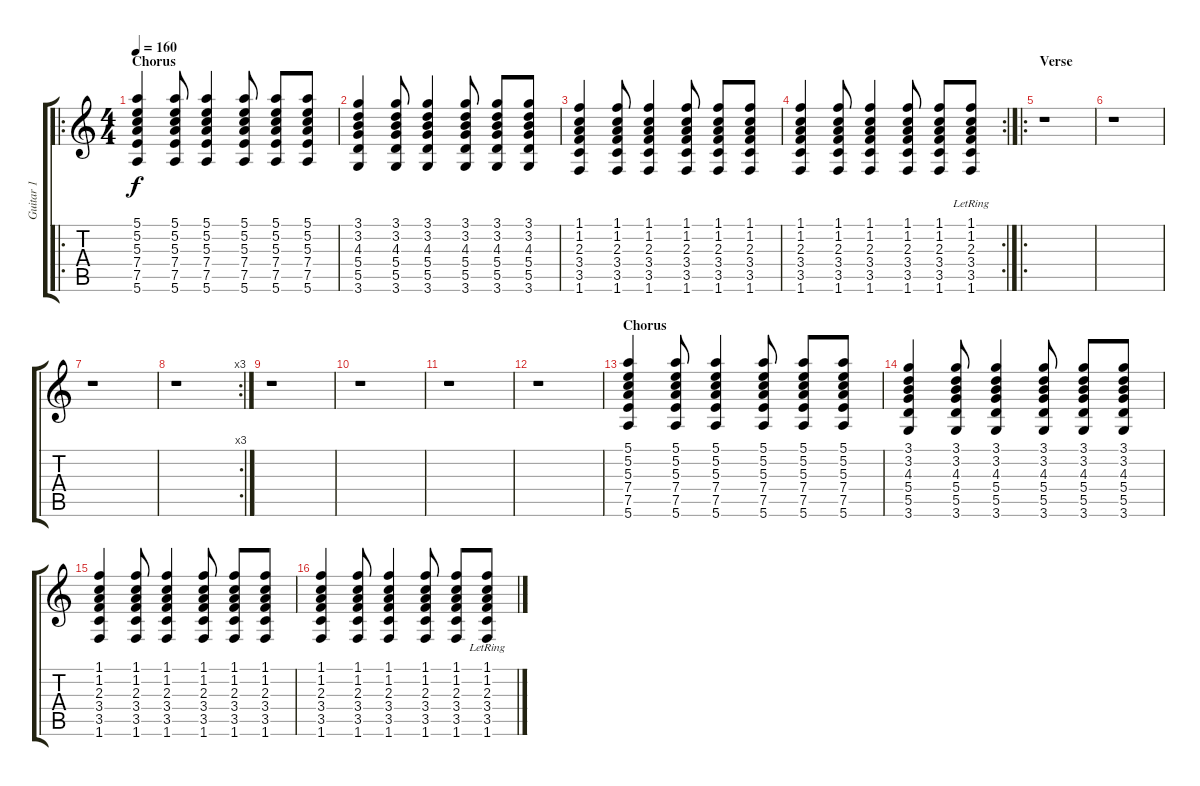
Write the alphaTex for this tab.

\track ("Guitar 1" "Guitar 1") {instrument electricguitarclean}
\staff {score tabs}
\tuning (E4 B3 G3 D3 A2 E2) {hide}
\ro
\ts (4 4)
\section ("" "Chorus")
\tempo 160
\clef g2
\ks c
(5.1 5.2 5.3 7.4 7.5 5.6).4{dy f} (5.1 5.2 5.3 7.4 7.5 5.6).8 (5.1 5.2 5.3 7.4 7.5 5.6).4 (5.1 5.2 5.3 7.4 7.5 5.6).8 (5.1 5.2 5.3 7.4 7.5 5.6).8 (5.1 5.2 5.3 7.4 7.5 5.6).8 |
(3.1 3.2 4.3 5.4 5.5 3.6).4 (3.1 3.2 4.3 5.4 5.5 3.6).8 (3.1 3.2 4.3 5.4 5.5 3.6).4 (3.1 3.2 4.3 5.4 5.5 3.6).8 (3.1 3.2 4.3 5.4 5.5 3.6).8 (3.1 3.2 4.3 5.4 5.5 3.6).8 |
(1.1 1.2 2.3 3.4 3.5 1.6).4 (1.1 1.2 2.3 3.4 3.5 1.6).8 (1.1 1.2 2.3 3.4 3.5 1.6).4 (1.1 1.2 2.3 3.4 3.5 1.6).8 (1.1 1.2 2.3 3.4 3.5 1.6).8 (1.1 1.2 2.3 3.4 3.5 1.6).8 |
\rc 2
(1.1 1.2 2.3 3.4 3.5 1.6).4 (1.1 1.2 2.3 3.4 3.5 1.6).8 (1.1 1.2 2.3 3.4 3.5 1.6).4 (1.1 1.2 2.3 3.4 3.5 1.6).8 (1.1 1.2 2.3 3.4 3.5 1.6).8 (1.1{lr} 1.2{lr} 2.3{lr} 3.4{lr} 3.5{lr} 1.6{lr}).8 |
\ro
\section ("" "Verse")
r.1 |
r.1 |
r.1 |
\rc 3
r.1 |
r.1 |
r.1 |
r.1 |
r.1 |
\section ("" "Chorus")
(5.1 5.2 5.3 7.4 7.5 5.6).4 (5.1 5.2 5.3 7.4 7.5 5.6).8 (5.1 5.2 5.3 7.4 7.5 5.6).4 (5.1 5.2 5.3 7.4 7.5 5.6).8 (5.1 5.2 5.3 7.4 7.5 5.6).8 (5.1 5.2 5.3 7.4 7.5 5.6).8 |
(3.1 3.2 4.3 5.4 5.5 3.6).4 (3.1 3.2 4.3 5.4 5.5 3.6).8 (3.1 3.2 4.3 5.4 5.5 3.6).4 (3.1 3.2 4.3 5.4 5.5 3.6).8 (3.1 3.2 4.3 5.4 5.5 3.6).8 (3.1 3.2 4.3 5.4 5.5 3.6).8 |
(1.1 1.2 2.3 3.4 3.5 1.6).4 (1.1 1.2 2.3 3.4 3.5 1.6).8 (1.1 1.2 2.3 3.4 3.5 1.6).4 (1.1 1.2 2.3 3.4 3.5 1.6).8 (1.1 1.2 2.3 3.4 3.5 1.6).8 (1.1 1.2 2.3 3.4 3.5 1.6).8 |
(1.1 1.2 2.3 3.4 3.5 1.6).4 (1.1 1.2 2.3 3.4 3.5 1.6).8 (1.1 1.2 2.3 3.4 3.5 1.6).4 (1.1 1.2 2.3 3.4 3.5 1.6).8 (1.1 1.2 2.3 3.4 3.5 1.6).8 (1.1{lr} 1.2{lr} 2.3{lr} 3.4 3.5{lr} 1.6{lr}).8
